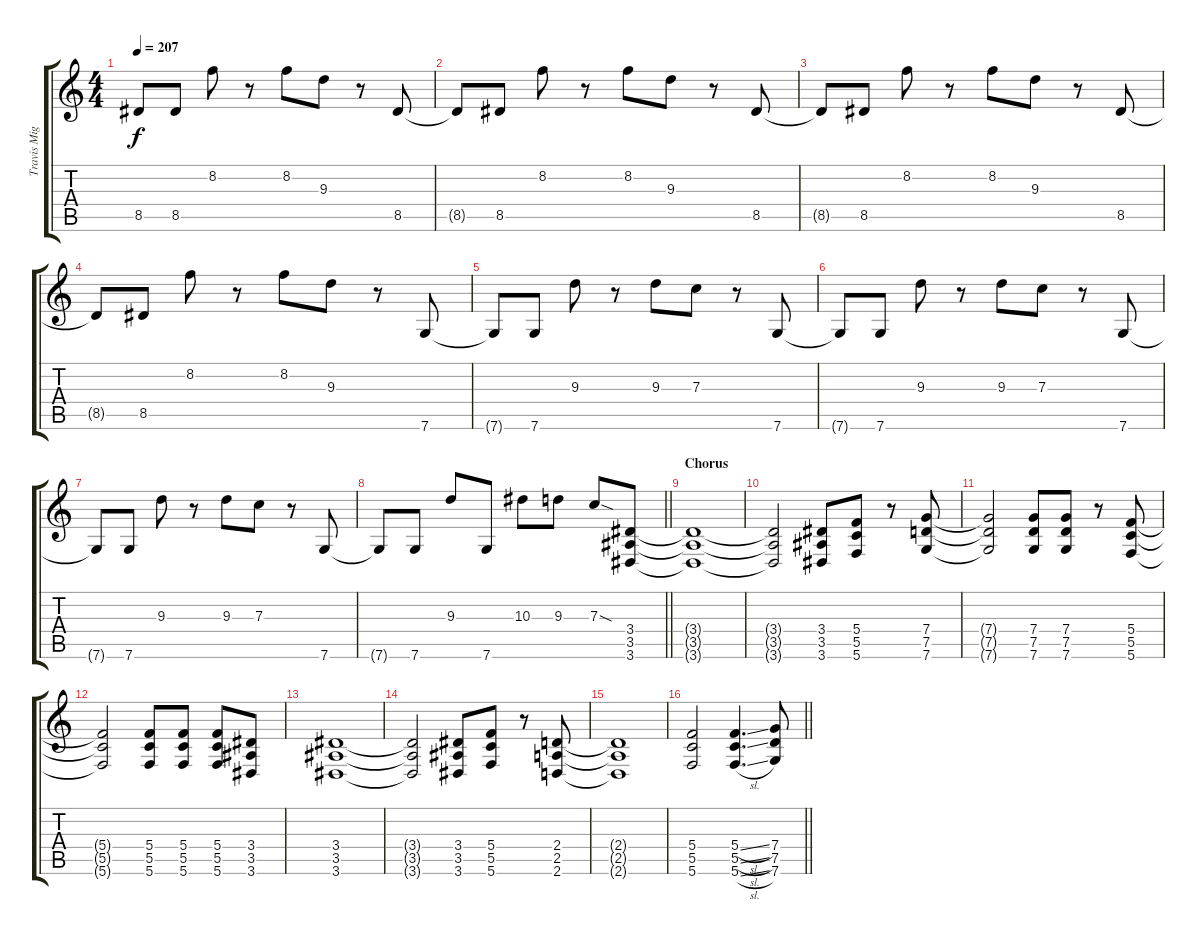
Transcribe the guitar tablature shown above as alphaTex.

\track ("Travis Miguel" "Travis Mig") {instrument distortionguitar}
\staff {score tabs}
\tuning (D4 A3 F3 C3 G2 C2) {hide}
\ts (4 4)
\tempo 207
\clef g2
\ks c
8.5{t}.8{dy f} 8.5.8 8.2.8 r.8 8.2.8 9.3.8 r.8 8.5.8 |
8.5{t}.8 8.5.8 8.2.8 r.8 8.2.8 9.3.8 r.8 8.5.8 |
8.5{t}.8 8.5.8 8.2.8 r.8 8.2.8 9.3.8 r.8 8.5.8 |
8.5{t}.8 8.5.8 8.2.8 r.8 8.2.8 9.3.8 r.8 7.6.8 |
7.6{t}.8 7.6.8 9.3.8 r.8 9.3.8 7.3.8 r.8 7.6.8 |
7.6{t}.8 7.6.8 9.3.8 r.8 9.3.8 7.3.8 r.8 7.6.8 |
7.6{t}.8 7.6.8 9.3.8 r.8 9.3.8 7.3.8 r.8 7.6.8 |
\barLineRight lightlight
7.6{t}.8 7.6.8 9.3.8 7.6.8 10.3.8 9.3.8 7.3{sod}.8 (3.4 3.5 3.6).8 |
\section ("" "Chorus")
(3.4{t} 3.5{t} 3.6{t}).1 |
(3.4{t} 3.5{t} 3.6{t}).2 (3.4 3.5 3.6).8 (5.4 5.5 5.6).8 r.8 (7.4 7.5 7.6).8 |
(7.4{t} 7.5{t} 7.6{t}).2 (7.4 7.5 7.6).8 (7.4 7.5 7.6).8 r.8 (5.4 5.5 5.6).8 |
(5.4{t} 5.5{t} 5.6{t}).2 (5.4 5.5 5.6).8 (5.4 5.5 5.6).8 (5.4 5.5 5.6).8 (3.4 3.5 3.6).8 |
(3.4 3.5 3.6).1 |
(3.4{t} 3.5{t} 3.6{t}).2 (3.4 3.5 3.6).8 (5.4 5.5 5.6).8 r.8 (2.4 2.5 2.6).8 |
(2.4{t} 2.5{t} 2.6{t}).1 |
\barLineRight lightlight
(5.4 5.5 5.6).2 (5.4{sl} 5.5{sl} 5.6{sl}).4{d} (7.4 7.5 7.6).8
